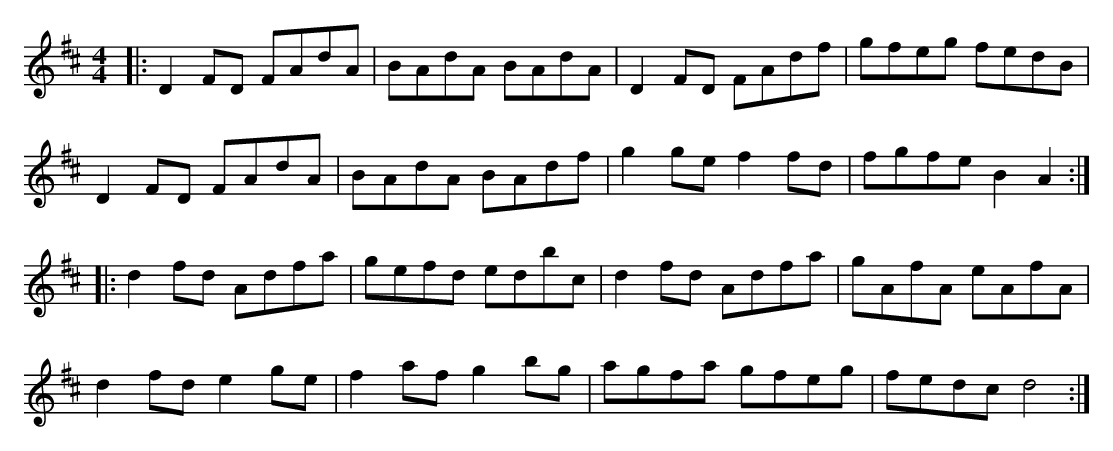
X:1
M:4/4
K:D
|:D2 FD FAdA|BAdA BAdA|D2 FD FAdf|gfeg fedB|
D2 FD FAdA|BAdA BAdf|g2 ge f2 fd|fgfe B2 A2:|
|:d2 fd Adfa|gefd edbc|d2 fd Adfa|gAfA eAfA|
d2 fd e2 ge|f2 af g2 bg|agfa gfeg|fedc d4:|
